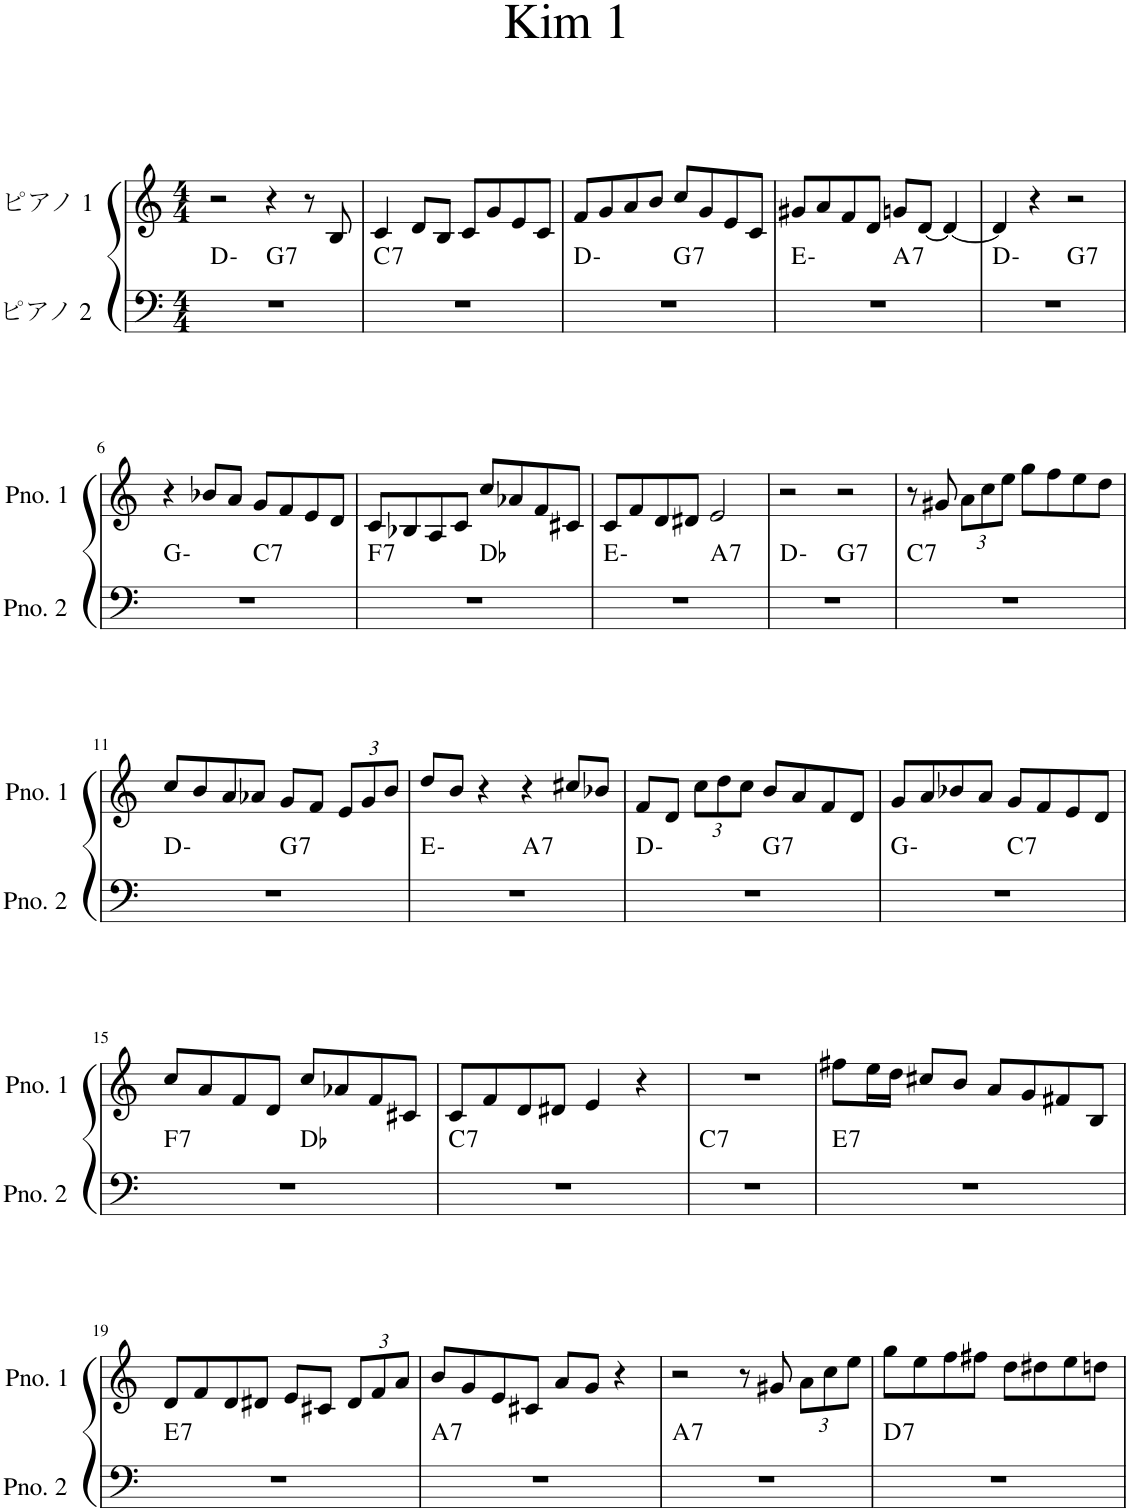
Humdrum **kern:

**kern	**harte	**kern
*part2	*part2	*part1
*staff2	*	*staff1
*I"ピアノ 2	*	*I"ピアノ 1
*clefF4	*	*clefG2
*k[]	*	*k[]
*M4/4	*	*M4/4
=1	=1	=1
*^	*	*
1r	2ryy	D:min	2r
!	!	!LO:H:kt=7	!
.	2ryy	G:7	4r
.	.	.	8r
.	.	.	8B/
=2	=2	=2	=2
!	!	!LO:H:kt=7	!
*v	*v	*	*
1r	C:7	4c/
.	.	8d/L
.	.	8B/J
.	.	8c/L
.	.	8g/
.	.	8e/
.	.	8c/J
=3	=3	=3
*^	*	*
1r	2ryy	D:min	8f/L
.	.	.	8g/
.	.	.	8a/
.	.	.	8b/J
!	!	!LO:H:kt=7	!
.	2ryy	G:7	8cc/L
.	.	.	8g/
.	.	.	8e/
.	.	.	8c/J
=4	=4	=4	=4
1r	2ryy	E:min	8g#X/L
.	.	.	8a/
.	.	.	8f/
.	.	.	8d/J
!	!	!LO:H:kt=7	!
.	2ryy	A:7	8gn/L
.	.	.	[8d/J
.	.	.	4d/_
=5	=5	=5	=5
1r	2ryy	D:min	4d/]
.	.	.	4r
!	!	!LO:H:kt=7	!
.	2ryy	G:7	2r
!!LO:LB:g=z
=6	=6	=6	=6
1r	2ryy	G:min	4r
.	.	.	8b-X/L
.	.	.	8a/J
!	!	!LO:H:kt=7	!
.	2ryy	C:7	8g/L
.	.	.	8f/
.	.	.	8e/
.	.	.	8d/J
=7	=7	=7	=7
!	!	!LO:H:kt=7	!
1r	2ryy	F:7	8c/L
.	.	.	8B-X/
.	.	.	8A/
.	.	.	8c/J
.	2ryy	Db:maj	8cc/L
.	.	.	8a-X/
.	.	.	8f/
.	.	.	8c#X/J
=8	=8	=8	=8
1r	2ryy	E:min	8c/L
.	.	.	8f/
.	.	.	8d/
.	.	.	8d#X/J
!	!	!LO:H:kt=7	!
.	2ryy	A:7	2e/
=9	=9	=9	=9
1r	2ryy	D:min	2r
!	!	!LO:H:kt=7	!
.	2ryy	G:7	2r
=10	=10	=10	=10
!	!	!LO:H:kt=7	!
*v	*v	*	*
1r	C:7	8r
.	.	8g#X/
*	*	*Xbrackettup
.	.	12a\L
.	.	12cc\
.	.	12ee\J
.	.	8gg\L
.	.	8ff\
.	.	8ee\
.	.	8dd\J
!!LO:LB:g=z
=11	=11	=11
*^	*	*
1r	2ryy	D:min	8cc/L
.	.	.	8b/
.	.	.	8a/
.	.	.	8a-X/J
!	!	!LO:H:kt=7	!
.	2ryy	G:7	8g/L
.	.	.	8f/J
.	.	.	12e/L
.	.	.	12g/
.	.	.	12b/J
=12	=12	=12	=12
1r	2ryy	E:min	8dd/L
.	.	.	8b/J
.	.	.	4r
!	!	!LO:H:kt=7	!
.	2ryy	A:7	4r
.	.	.	8cc#X/L
.	.	.	8b-X/J
=13	=13	=13	=13
1r	2ryy	D:min	8f/L
.	.	.	8d/J
.	.	.	12cc\L
.	.	.	12dd\
.	.	.	12cc\J
!	!	!LO:H:kt=7	!
.	2ryy	G:7	8b/L
.	.	.	8a/
.	.	.	8f/
.	.	.	8d/J
=14	=14	=14	=14
1r	2ryy	G:min	8g/L
.	.	.	8a/
.	.	.	8b-X/
.	.	.	8a/J
!	!	!LO:H:kt=7	!
.	2ryy	C:7	8g/L
.	.	.	8f/
.	.	.	8e/
.	.	.	8d/J
!!LO:LB:g=z
=15	=15	=15	=15
!	!	!LO:H:kt=7	!
1r	2ryy	F:7	8cc/L
.	.	.	8a/
.	.	.	8f/
.	.	.	8d/J
.	2ryy	Db:maj	8cc/L
.	.	.	8a-X/
.	.	.	8f/
.	.	.	8c#X/J
=16	=16	=16	=16
!	!	!LO:H:kt=7	!
*v	*v	*	*
1r	C:7	8c/L
.	.	8f/
.	.	8d/
.	.	8d#X/J
.	.	4e/
.	.	4r
=17	=17	=17
!	!LO:H:kt=7	!
1r	C:7	1r
=18	=18	=18
!	!LO:H:kt=7	!
1r	E:7	8ff#X\L
.	.	16ee\L
.	.	16dd\JJ
.	.	8cc#X/L
.	.	8b/J
.	.	8a/L
.	.	8g/
.	.	8f#X/
.	.	8B/J
!!LO:LB:g=z
=19	=19	=19
!	!LO:H:kt=7	!
1r	E:7	8d/L
.	.	8f/
.	.	8d/
.	.	8d#X/J
.	.	8e/L
.	.	8c#X/J
.	.	12d#/L
.	.	12f/
.	.	12a/J
=20	=20	=20
!	!LO:H:kt=7	!
1r	A:7	8b/L
.	.	8g/
.	.	8e/
.	.	8c#X/J
.	.	8a/L
.	.	8g/J
.	.	4r
=21	=21	=21
!	!LO:H:kt=7	!
1r	A:7	2r
.	.	8r
.	.	8g#X/
.	.	12a\L
.	.	12cc\
.	.	12ee\J
=22	=22	=22
!	!LO:H:kt=7	!
1r	D:7	8gg\L
.	.	8ee\
.	.	8ff\
.	.	8ff#X\J
.	.	8dd\L
.	.	8dd#X\
.	.	8ee\
.	.	8ddn\J
=	=	=
*-	*-	*-
